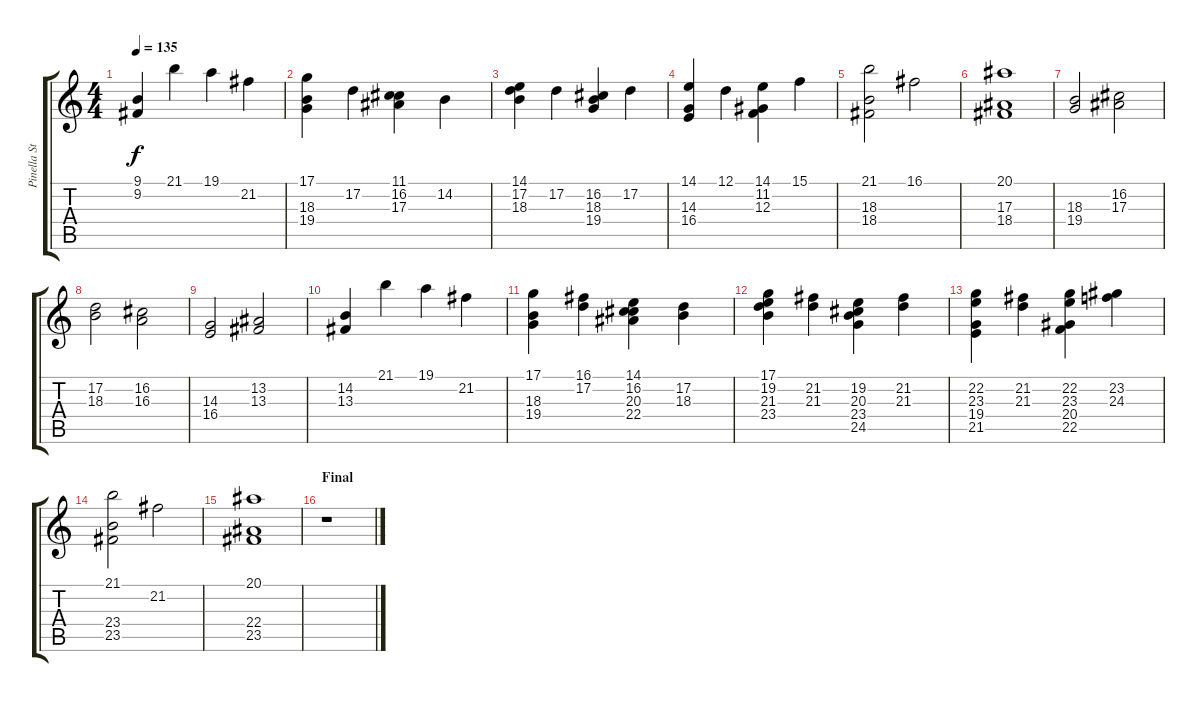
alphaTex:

\track ("Pinella Strings" "Pinella St") {instrument synthstrings1}
\staff {score tabs}
\tuning (D4 A3 F3 C3 G2 D2) {hide}
\ts (4 4)
\tempo 135
\clef g2
\ks c
(9.1 9.2).4{dy f} 21.1.4 19.1.4 21.2.4 |
(17.1 18.3 19.4).4 17.2.4 (11.1 16.2 17.3).4 14.2.4 |
(14.1 17.2 18.3).4 17.2.4 (16.2 18.3 19.4).4 17.2.4 |
(14.1 14.3 16.4).4 12.1.4 (14.1 11.2 12.3).4 15.1.4 |
(21.1 18.3 18.4).2 16.1.2 |
(20.1 17.3 18.4).1 |
(18.3 19.4).2 (16.2 17.3).2 |
(17.2 18.3).2 (16.2 16.3).2 |
(14.3 16.4).2 (13.2 13.3).2 |
(14.2 13.3).4 21.1.4 19.1.4 21.2.4 |
(17.1 18.3 19.4).4 (16.1 17.2).4 (14.1 16.2 20.3 22.4).4 (17.2 18.3).4 |
(17.1 19.2 21.3 23.4).4 (21.2 21.3).4 (19.2 20.3 23.4 24.5).4 (21.2 21.3).4 |
(22.2 23.3 19.4 21.5).4 (21.2 21.3).4 (22.2 23.3 20.4 22.5).4 (23.2 24.3).4 |
(21.1 23.4 23.5).2 21.2.2 |
(20.1 22.4 23.5).1 |
\section ("" "Final")
r.1
